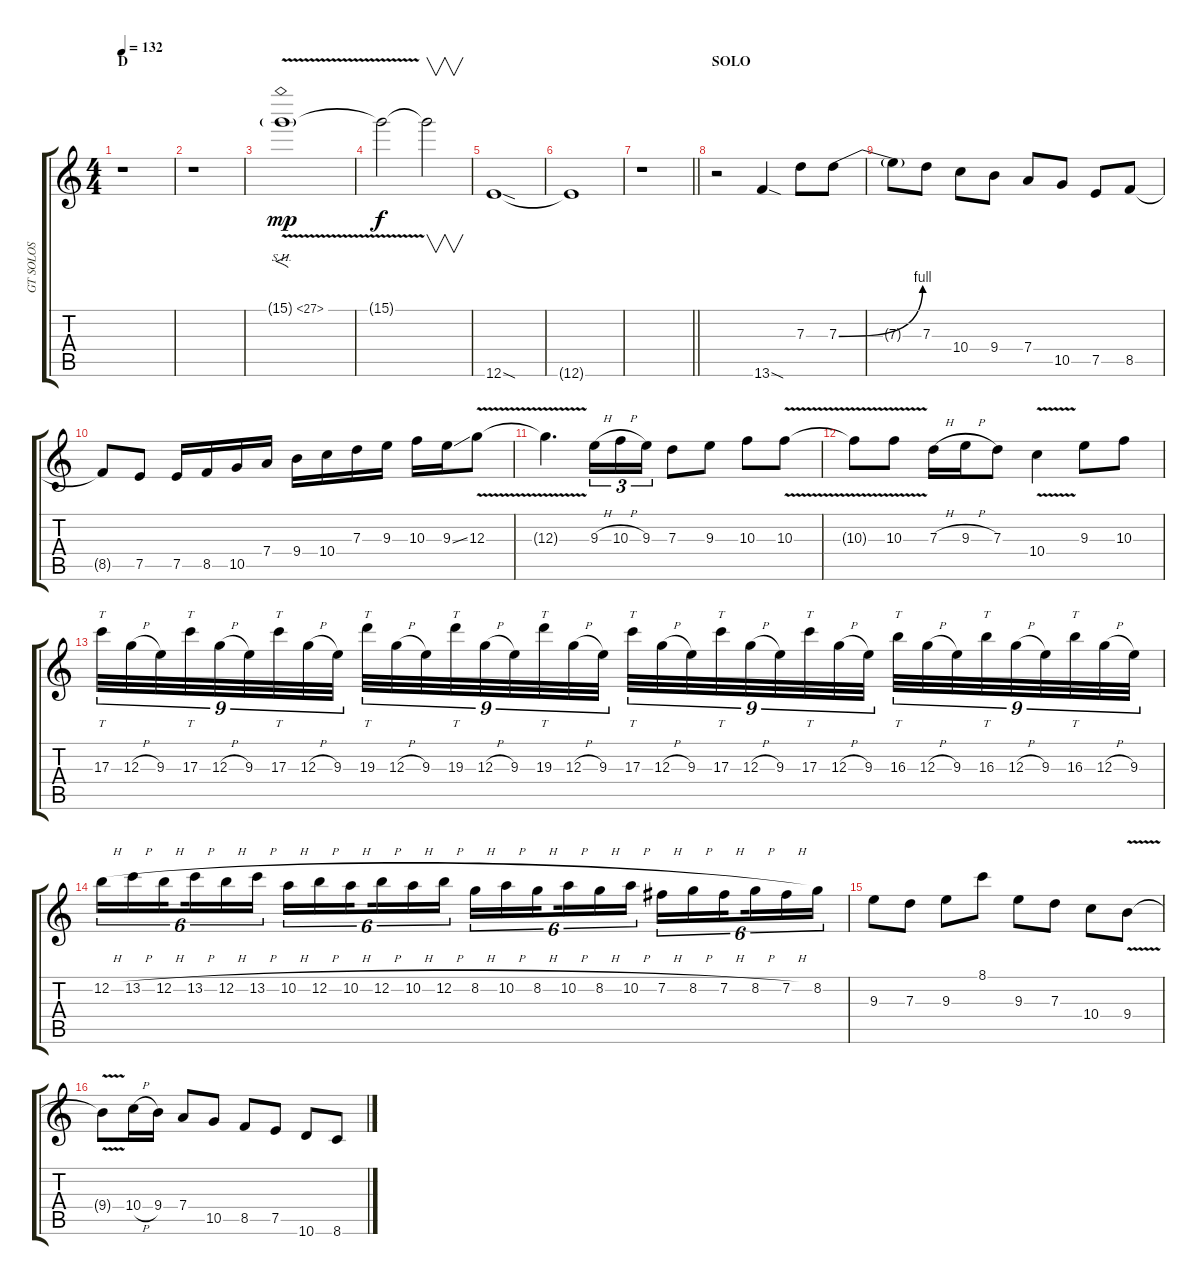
\track ("GT SOLOS" "GT SOLOS") {instrument distortionguitar}
\staff {score tabs}
\tuning (E4 B3 G3 D3 A2 E2) {hide}
\ts (4 4)
\section ("" "D")
\tempo 132
\clef g2
\ks c
r.1{dy f} |
r.1 |
15.1{sh 12 v g}.1{f dy mp} |
15.1{t}.2{dy f} 15.1{t}.2{v} |
12.6{sod}.1 |
12.6{t}.1 |
\barLineRight lightlight
r.1 |
\section ("" "SOLO")
r.2 13.6{sod}.4 7.3.8 7.3{be (bend 0 0 60 4)}.8 |
7.3{t}.8 7.3.8 10.4.8 9.4.8 7.4.8 10.5.8 7.5.8 8.5.8 |
8.5{t}.8 7.5.8 7.5.16 8.5.16 10.5.16 7.4.16 9.4.16 10.4.16 7.3.16 9.3.16 10.3.16 9.3{ss}.16 12.3{v}.8 |
12.3{t}.4{d} 9.3{h}.16{tu (3 2)} 10.3{h}.16{tu (3 2)} 9.3.16{tu (3 2)} 7.3.8 9.3.8 10.3.8 10.3{v}.8 |
10.3{t}.8 10.3{v}.8 7.3{h}.16 9.3{h}.16 7.3.8 10.4{v}.4 9.3.8 10.3.8 |
17.3.32{tt tu (9 8)} 12.3{h}.32{tu (9 8)} 9.3.32{tu (9 8)} 17.3.32{tt tu (9 8)} 12.3{h}.32{tu (9 8)} 9.3.32{tu (9 8)} 17.3.32{tt tu (9 8)} 12.3{h}.32{tu (9 8)} 9.3.32{tu (9 8)} 19.3.32{tt tu (9 8)} 12.3{h}.32{tu (9 8)} 9.3.32{tu (9 8)} 19.3.32{tt tu (9 8)} 12.3{h}.32{tu (9 8)} 9.3.32{tu (9 8)} 19.3.32{tt tu (9 8)} 12.3{h}.32{tu (9 8)} 9.3.32{tu (9 8)} 17.3.32{tt tu (9 8)} 12.3{h}.32{tu (9 8)} 9.3.32{tu (9 8)} 17.3.32{tt tu (9 8)} 12.3{h}.32{tu (9 8)} 9.3.32{tu (9 8)} 17.3.32{tt tu (9 8)} 12.3{h}.32{tu (9 8)} 9.3.32{tu (9 8)} 16.3.32{tt tu (9 8)} 12.3{h}.32{tu (9 8)} 9.3.32{tu (9 8)} 16.3.32{tt tu (9 8)} 12.3{h}.32{tu (9 8)} 9.3.32{tu (9 8)} 16.3.32{tt tu (9 8)} 12.3{h}.32{tu (9 8)} 9.3.32{tu (9 8)} |
12.2{h}.16{tu (6 4)} 13.2{h}.16{tu (6 4)} 12.2{h}.16{tu (6 4) beam splitsecondary} 13.2{h}.16{tu (6 4)} 12.2{h}.16{tu (6 4)} 13.2{h}.16{tu (6 4)} 10.2{h}.16{tu (6 4)} 12.2{h}.16{tu (6 4)} 10.2{h}.16{tu (6 4) beam splitsecondary} 12.2{h}.16{tu (6 4)} 10.2{h}.16{tu (6 4)} 12.2{h}.16{tu (6 4)} 8.2{h}.16{tu (6 4)} 10.2{h}.16{tu (6 4)} 8.2{h}.16{tu (6 4) beam splitsecondary} 10.2{h}.16{tu (6 4)} 8.2{h}.16{tu (6 4)} 10.2{h}.16{tu (6 4)} 7.2{h}.16{tu (6 4)} 8.2{h}.16{tu (6 4)} 7.2{h}.16{tu (6 4) beam splitsecondary} 8.2{h}.16{tu (6 4)} 7.2{h}.16{tu (6 4)} 8.2.16{tu (6 4)} |
9.3.8 7.3.8 9.3.8 8.1.8 9.3.8 7.3.8 10.4.8 9.4{v}.8 |
9.4{t}.8 10.4{h}.16 9.4.16 7.4.8 10.5.8 8.5.8 7.5.8 10.6.8 8.6.8
